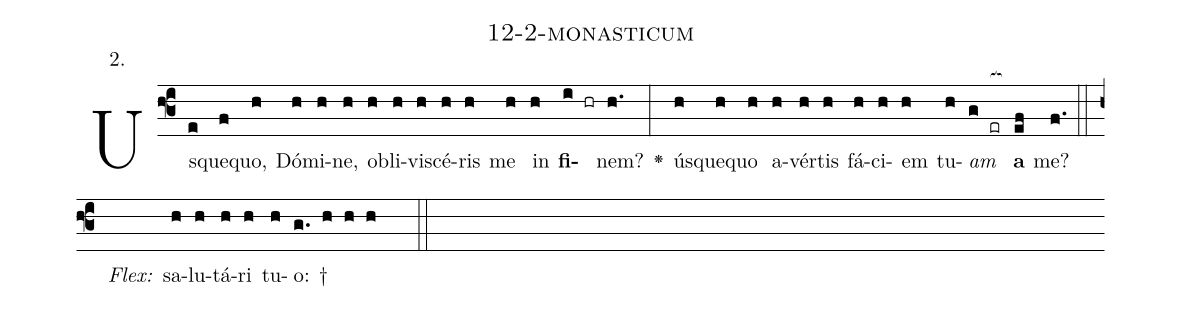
name: 12-2-monasticum;
annotation: 2.;
%%
(f3)Us(e)que(f)quo,(h) Dó(h)mi(h)ne,(h) ob(h)li(h)vi(h)scé(h)ris(h) me(h) in(h) <b>fi</b>(i hr)nem?(h.) <v>\greheightstar</v>(:) ús(h)que(h)quo(h) a(h)vér(h)tis(h) fá(h)ci(h)em(h) tu(h)<i>am</i>(g er[ocb:1{]) <b>a</b>(ef[ocb:0}]) me?(f.) (::)
<i>Flex:</i>()  sa(h)lu(h)tá(h)ri(h) tu(h)o: †(g. h h h  ::)

%E(h) u(h) o(h) u(g) a(ef) e.(f.) (::)
